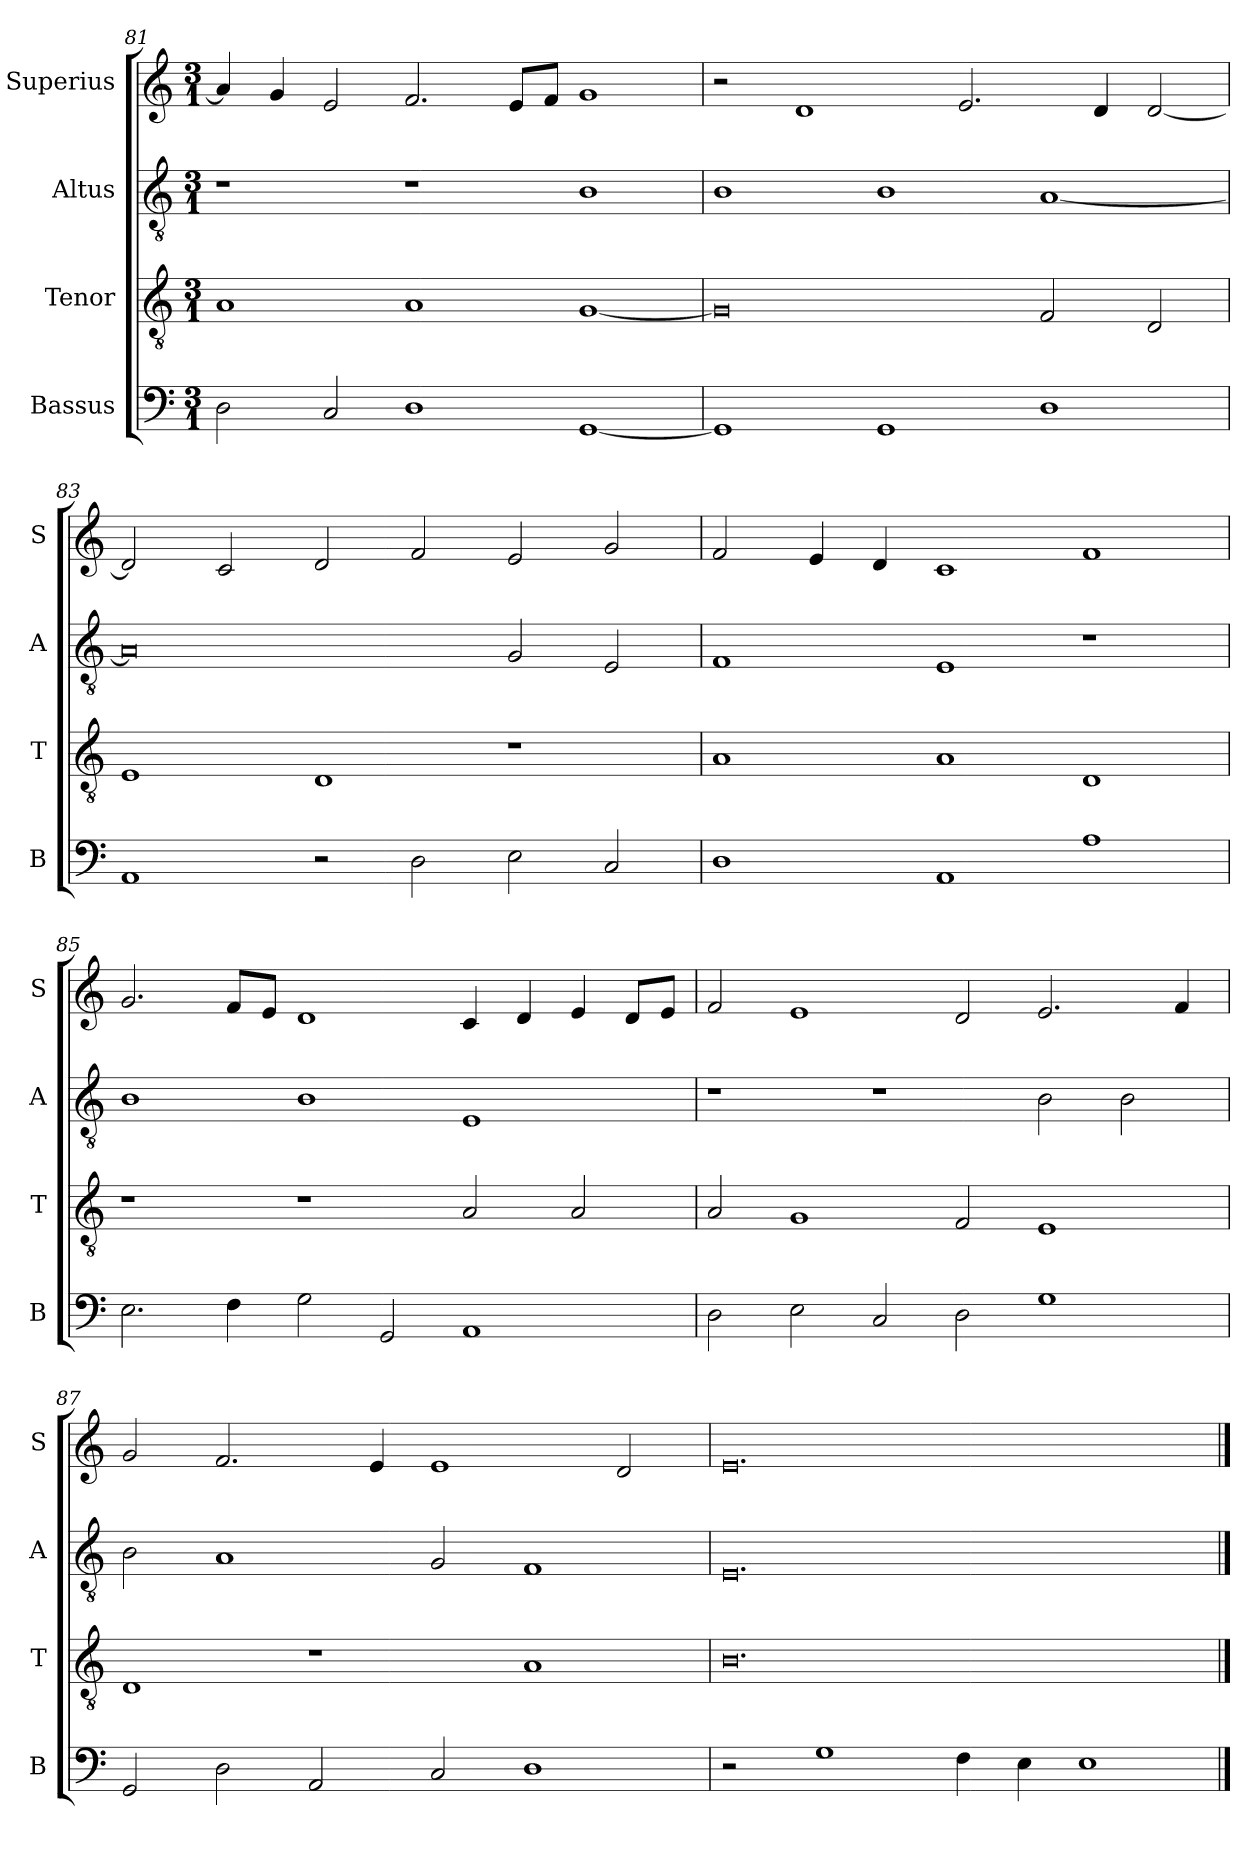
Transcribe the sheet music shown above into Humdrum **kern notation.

**kern	**kern	**kern	**kern
*part4	*part3	*part2	*part1
*staff4	*staff3	*staff2	*staff1
*I"Bassus	*I"Tenor	*I"Altus	*I"Superius
*I'B	*I'T	*I'A	*I'S
*clefF4	*clefGv2	*clefGv2	*clefG2
*k[]	*k[]	*k[]	*k[]
*M3/1	*M3/1	*M3/1	*M3/1
=81	=81	=81	=81
2D	1A	1r	4a]
.	.	.	4g
2C	.	.	2e
1D	1A	1r	2.f
.	.	.	8eL
.	.	.	8fJ
[1GG	[1G	1B	1g
=82	=82	=82	=82
1GG]	0G]	1B	2r
.	.	.	1d
1GG	.	1B	.
.	.	.	2.e
1D	2F	[1A	.
.	.	.	4d
.	2D	.	[2d
=83	=83	=83	=83
1AA	1E	0A]	2d]
.	.	.	2c
2r	1D	.	2d
2D	.	.	2f
2E	1r	2G	2e
2C	.	2E	2g
=84	=84	=84	=84
1D	1A	1F	2f
.	.	.	4e
.	.	.	4d
1AA	1A	1E	1c
1A	1D	1r	1f
=85	=85	=85	=85
2.E	1r	1B	2.g
4F	.	.	8fL
.	.	.	8eJ
2G	1r	1B	1d
2GG	.	.	.
1AA	2A	1E	4c
.	.	.	4d
.	2A	.	4e
.	.	.	8dL
.	.	.	8eJ
=86	=86	=86	=86
2D	2A	1r	2f
2E	1G	.	1e
2C	.	1r	.
2D	2F	.	2d
1G	1E	2B	2.e
.	.	2B	.
.	.	.	4f
=87	=87	=87	=87
2GG	1D	2B	2g
2D	.	1A	2.f
2AA	1r	.	.
.	.	.	4e
2C	.	2G	1e
1D	1A	1F	.
.	.	.	2d
=88	=88	=88	=88
2r	0.B	0.E	0.e
1G	.	.	.
4F	.	.	.
4E	.	.	.
1E	.	.	.
==	==	==	==
*-	*-	*-	*-
